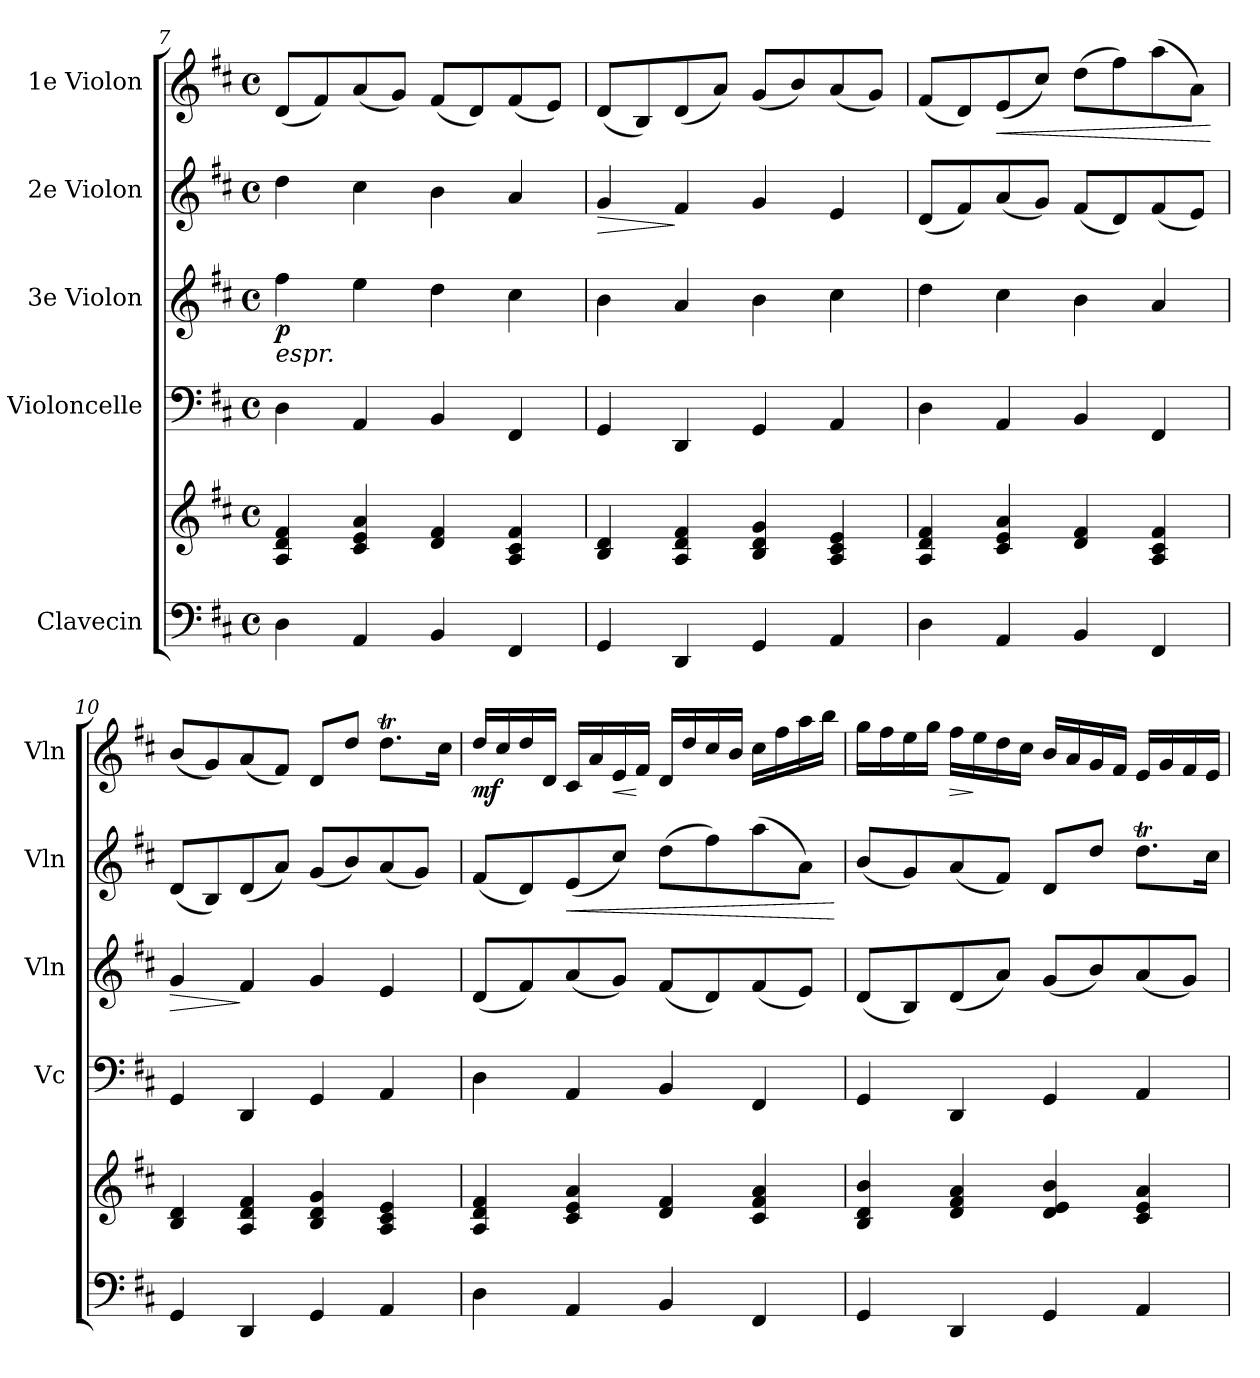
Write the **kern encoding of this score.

**kern	**kern	**kern	**kern	**dynam	**kern	**dynam	**kern	**dynam
*part5	*part5	*part4	*part3	*part3	*part2	*part2	*part1	*part1
*staff6	*staff5	*staff4	*staff3	*staff3	*staff2	*staff2	*staff1	*staff1
*I"Clavecin	*	*I"Violoncelle	*I"3e Violon	*	*I"2e Violon	*	*I"1e Violon	*
*	*	*I'Vc	*I'Vln	*	*I'Vln	*	*I'Vln	*
*clefF4	*clefG2	*clefF4	*clefG2	*	*clefG2	*	*clefG2	*
*k[f#c#]	*k[f#c#]	*k[f#c#]	*k[f#c#]	*	*k[f#c#]	*	*k[f#c#]	*
*M4/4	*M4/4	*M4/4	*M4/4	*	*M4/4	*	*M4/4	*
*met(c)	*met(c)	*met(c)	*met(c)	*	*met(c)	*	*met(c)	*
=7	=7	=7	=7	=7	=7	=7	=7	=7
!	!	!	!LO:TX:b:i:t=espr.	!	!	!	!	!
!	!	!	!	!LO:DY:b	!	!	!	!
4D\	4A/ 4d/ 4f#/	4D\	4ff#\	p	4dd\	.	(8d/L	.
.	.	.	.	.	.	.	8f#/)	.
4AA/	4c#/ 4e/ 4a/	4AA/	4ee\	.	4cc#\	.	(8a/	.
.	.	.	.	.	.	.	8g/J)	.
4BB/	4d/ 4f#/	4BB/	4dd\	.	4b\	.	(8f#/L	.
.	.	.	.	.	.	.	8d/)	.
4FF#/	4A/ 4c#/ 4f#/	4FF#/	4cc#\	.	4a/	.	(8f#/	.
.	.	.	.	.	.	.	8e/J)	.
=8	=8	=8	=8	=8	=8	=8	=8	=8
!	!	!	!	!	!	!LO:HP:b	!	!
4GG/	4B/ 4d/	4GG/	4b\	.	4g/	>	(8d/L	.
.	.	.	.	.	.	.	8B/)	.
4DD/	4A/ 4d/ 4f#/	4DD/	4a/	.	4f#/	]	(8d/	.
.	.	.	.	.	.	.	8a/J)	.
4GG/	4B/ 4d/ 4g/	4GG/	4b\	.	4g/	.	(8g/L	.
.	.	.	.	.	.	.	8b/)	.
4AA/	4A/ 4c#/ 4e/	4AA/	4cc#\	.	4e/	.	(8a/	.
.	.	.	.	.	.	.	8g/J)	.
=9	=9	=9	=9	=9	=9	=9	=9	=9
4D\	4A/ 4d/ 4f#/	4D\	4dd\	.	(8d/L	.	(8f#/L	.
.	.	.	.	.	8f#/)	.	8d/)	.
!	!	!	!	!	!	!	!	!LO:HP:b
4AA/	4c#/ 4e/ 4a/	4AA/	4cc#\	.	(8a/	.	(8e/	<
.	.	.	.	.	8g/J)	.	8cc#/J)	.
4BB/	4d/ 4f#/	4BB/	4b\	.	(8f#/L	.	(>8dd\L	.
.	.	.	.	.	8d/)	.	8ff#\)	.
4FF#/	4A/ 4c#/ 4f#/	4FF#/	4a/	.	(8f#/	.	(>8aa\	.
.	.	.	.	.	8e/J)	.	8a\J)	.
.	.	.	.	.	.	.	.	[
=10	=10	=10	=10	=10	=10	=10	=10	=10
!	!	!	!	!LO:HP:b	!	!	!	!
4GG/	4B/ 4d/	4GG/	4g/	>	(8d/L	.	(8b/L	.
.	.	.	.	.	8B/)	.	8g/)	.
4DD/	4A/ 4d/ 4f#/	4DD/	4f#/	]	(8d/	.	(8a/	.
.	.	.	.	.	8a/J)	.	8f#/J)	.
4GG/	4B/ 4d/ 4g/	4GG/	4g/	.	(8g/L	.	8d/L	.
.	.	.	.	.	8b/)	.	8dd/J	.
4AA/	4A/ 4c#/ 4e/	4AA/	4e/	.	(8a/	.	8.ddT\L	.
.	.	.	.	.	8g/J)	.	.	.
.	.	.	.	.	.	.	16cc#\Jk	.
!!LO:PB:g=z
=11	=11	=11	=11	=11	=11	=11	=11	=11
!	!	!	!	!	!	!	!	!LO:DY:b
4D\	4A/ 4d/ 4f#/	4D\	(8d/L	.	(8f#/L	.	16dd/LL	mf
.	.	.	.	.	.	.	16cc#/	.
.	.	.	8f#/)	.	8d/)	.	16dd/	.
.	.	.	.	.	.	.	16d/JJ	.
!	!	!	!	!	!	!LO:HP:b	!	!
4AA/	4c#/ 4e/ 4a/	4AA/	(8a/	.	(8e/	<	16c#/LL	.
.	.	.	.	.	.	.	16a/	.
!	!	!	!	!	!	!	!	!LO:HP:b
.	.	.	8g/J)	.	8cc#/J)	.	16e/	<
.	.	.	.	.	.	.	16f#/JJ	[
4BB/	4d/ 4f#/	4BB/	(8f#/L	.	(>8dd\L	.	16d/LL	.
.	.	.	.	.	.	.	16dd/	.
.	.	.	8d/)	.	8ff#\)	.	16cc#/	.
.	.	.	.	.	.	.	16b/JJ	.
4FF#/	4c#/ 4f#/ 4a/	4FF#/	(8f#/	.	(>8aa\	.	16cc#\LL	.
.	.	.	.	.	.	.	16ff#\	.
.	.	.	8e/J)	.	8a\J)	.	16aa\	.
.	.	.	.	.	.	.	16bb\JJ	.
.	.	.	.	.	.	[	.	.
=12	=12	=12	=12	=12	=12	=12	=12	=12
4GG/	4B/ 4d/ 4b/	4GG/	(8d/L	.	(8b/L	.	16gg\LL	.
.	.	.	.	.	.	.	16ff#\	.
.	.	.	8B/)	.	8g/)	.	16ee\	.
.	.	.	.	.	.	.	16gg\JJ	.
!	!	!	!	!	!	!	!	!LO:HP:b
4DD/	4d/ 4f#/ 4a/	4DD/	(8d/	.	(8a/	.	16ff#\LL	>
.	.	.	.	.	.	.	16ee\	]
.	.	.	8a/J)	.	8f#/J)	.	16dd\	.
.	.	.	.	.	.	.	16cc#\JJ	.
4GG/	4d/ 4e/ 4b/	4GG/	(8g/L	.	8d/L	.	16b/LL	.
.	.	.	.	.	.	.	16a/	.
.	.	.	8b/)	.	8dd/J	.	16g/	.
.	.	.	.	.	.	.	16f#/JJ	.
4AA/	4c#/ 4e/ 4a/	4AA/	(8a/	.	8.ddT\L	.	16e/LL	.
.	.	.	.	.	.	.	16g/	.
.	.	.	8g/J)	.	.	.	16f#/	.
.	.	.	.	.	16cc#\Jk	.	16e/JJ	.
=	=	=	=	=	=	=	=	=
*-	*-	*-	*-	*-	*-	*-	*-	*-
